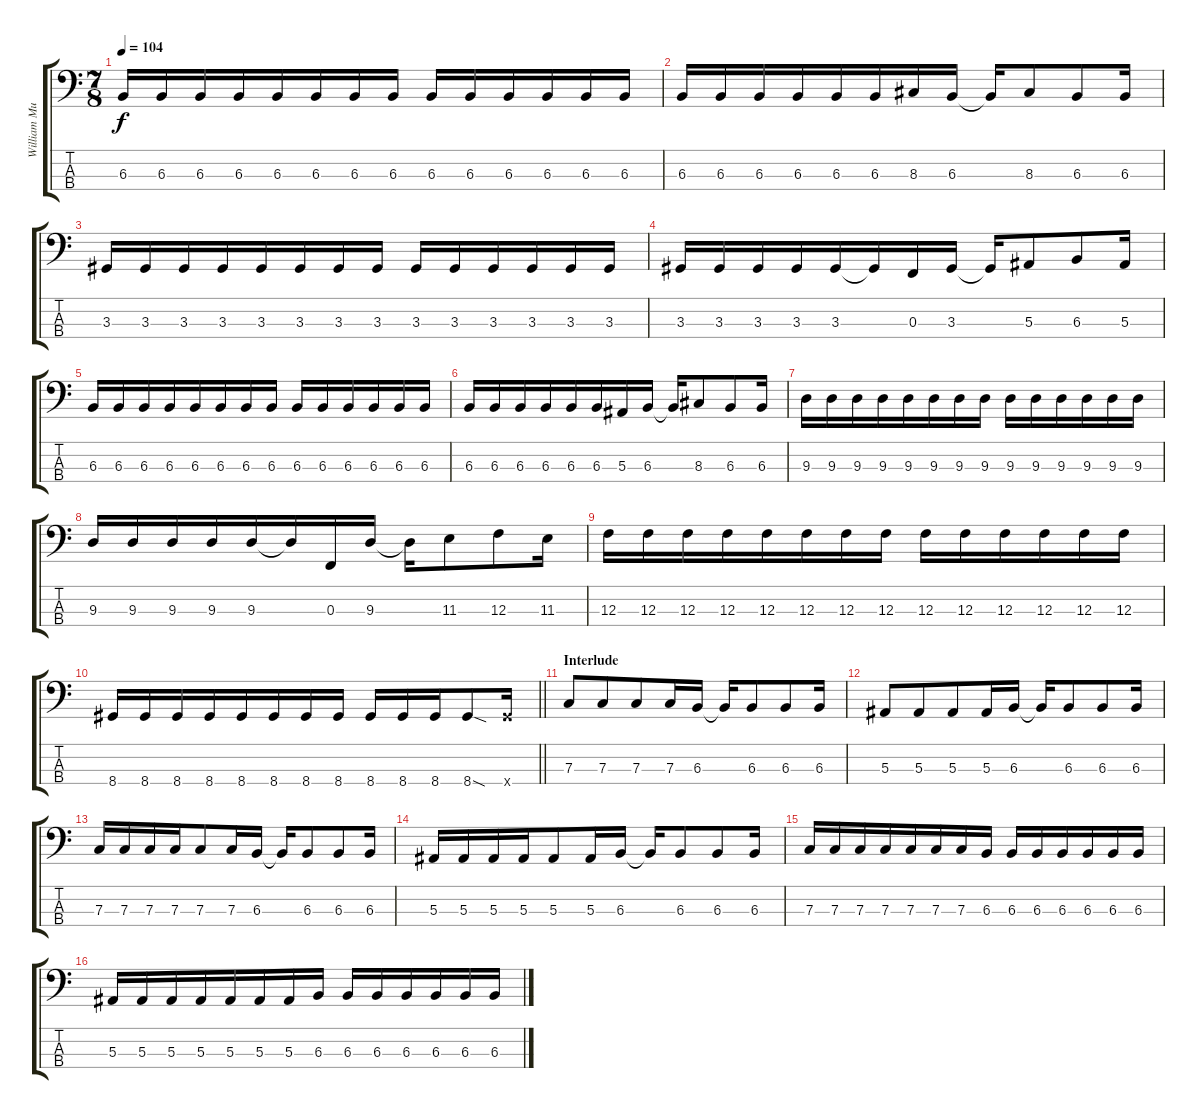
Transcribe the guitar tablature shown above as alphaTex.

\track ("William Murderface (Bass)" "William Mu") {instrument electricbasspick}
\staff {score tabs}
\tuning (Eb2 Bb1 F1 C1) {hide}
\ts (7 8)
\tempo 104
\clef f4
\ks c
6.3.16{dy f} 6.3.16 6.3.16 6.3.16 6.3.16 6.3.16 6.3.16 6.3.16 6.3.16 6.3.16 6.3.16 6.3.16 6.3.16 6.3.16 |
6.3.16 6.3.16 6.3.16 6.3.16 6.3.16 6.3.16 8.3.16 6.3.16 6.3{t}.16 8.3.8 6.3.8 6.3.16 |
3.3.16 3.3.16 3.3.16 3.3.16 3.3.16 3.3.16 3.3.16 3.3.16 3.3.16 3.3.16 3.3.16 3.3.16 3.3.16 3.3.16 |
3.3.16 3.3.16 3.3.16 3.3.16 3.3.16 3.3{t}.16 0.3.16 3.3.16 3.3{t}.16 5.3.8 6.3.8 5.3.16 |
6.3.16 6.3.16 6.3.16 6.3.16 6.3.16 6.3.16 6.3.16 6.3.16 6.3.16 6.3.16 6.3.16 6.3.16 6.3.16 6.3.16 |
6.3.16 6.3.16 6.3.16 6.3.16 6.3.16 6.3.16 5.3.16 6.3.16 6.3{t}.16 8.3.8 6.3.8 6.3.16 |
9.3.16 9.3.16 9.3.16 9.3.16 9.3.16 9.3.16 9.3.16 9.3.16 9.3.16 9.3.16 9.3.16 9.3.16 9.3.16 9.3.16 |
9.3.16 9.3.16 9.3.16 9.3.16 9.3.16 9.3{t}.16 0.3.16 9.3.16 9.3{t}.16 11.3.8 12.3.8 11.3.16 |
12.3.16 12.3.16 12.3.16 12.3.16 12.3.16 12.3.16 12.3.16 12.3.16 12.3.16 12.3.16 12.3.16 12.3.16 12.3.16 12.3.16 |
\barLineRight lightlight
8.4.16 8.4.16 8.4.16 8.4.16 8.4.16 8.4.16 8.4.16 8.4.16 8.4.16 8.4.16 8.4.16 8.4{sod}.8 8.4{x}.16 |
\section ("" "Interlude")
7.3.8 7.3.8 7.3.8 7.3.16 6.3.16 6.3{t}.16 6.3.8 6.3.8 6.3.16 |
5.3.8 5.3.8 5.3.8 5.3.16 6.3.16 6.3{t}.16 6.3.8 6.3.8 6.3.16 |
7.3.16 7.3.16 7.3.16 7.3.16 7.3.8 7.3.16 6.3.16 6.3{t}.16 6.3.8 6.3.8 6.3.16 |
5.3.16 5.3.16 5.3.16 5.3.16 5.3.8 5.3.16 6.3.16 6.3{t}.16 6.3.8 6.3.8 6.3.16 |
7.3.16 7.3.16 7.3.16 7.3.16 7.3.16 7.3.16 7.3.16 6.3.16 6.3.16 6.3.16 6.3.16 6.3.16 6.3.16 6.3.16 |
5.3.16 5.3.16 5.3.16 5.3.16 5.3.16 5.3.16 5.3.16 6.3.16 6.3.16 6.3.16 6.3.16 6.3.16 6.3.16 6.3.16
